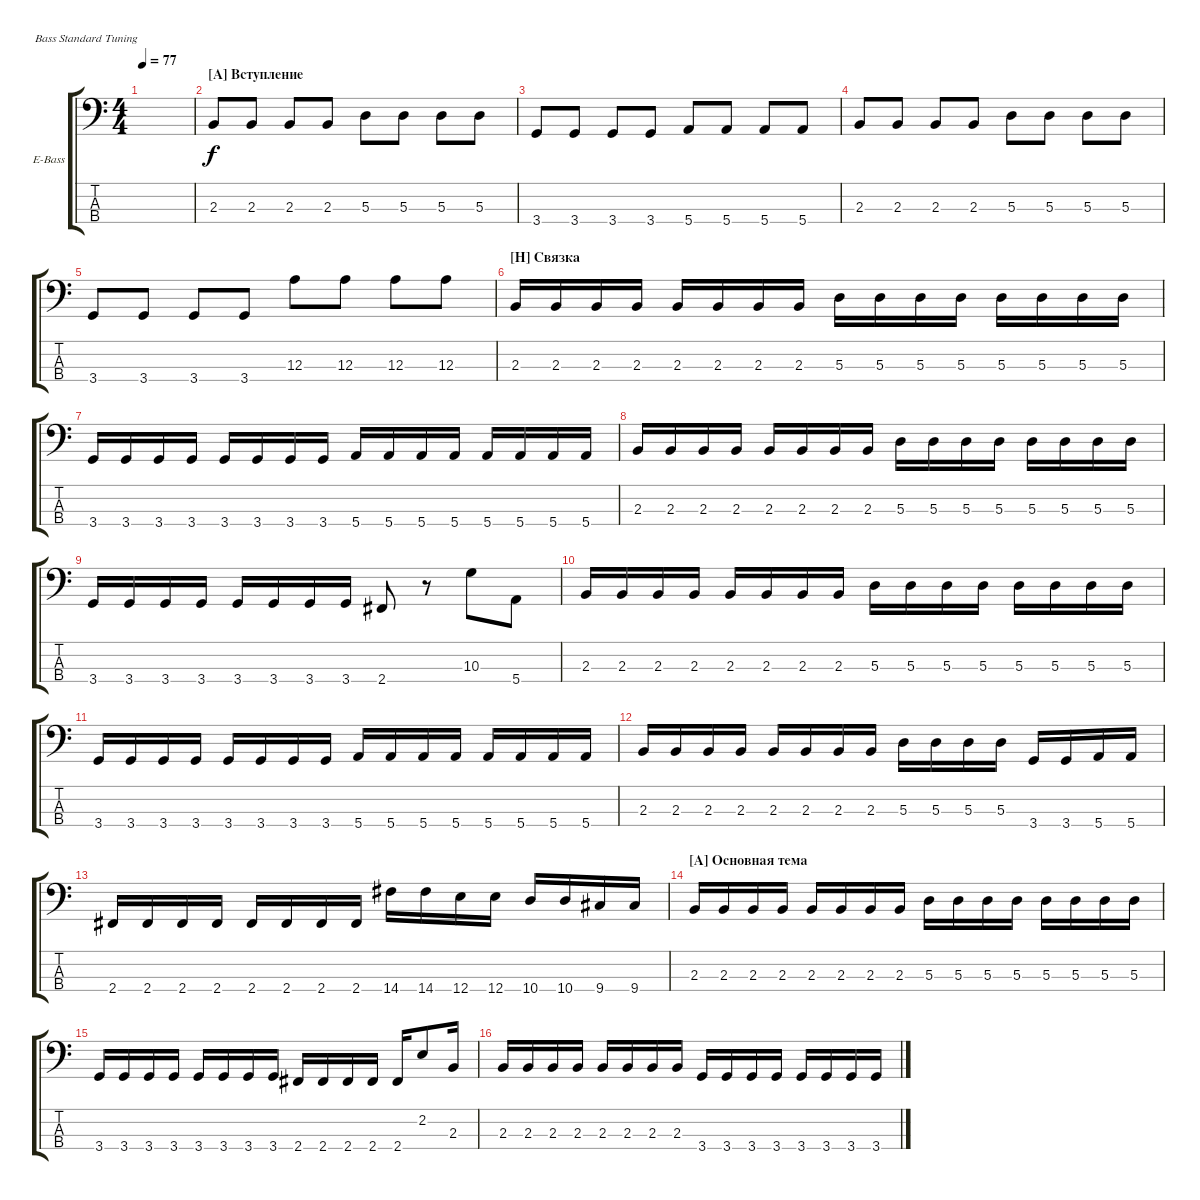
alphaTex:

\bracketExtendMode groupsimilarinstruments
\firstSystemTrackNameOrientation horizontal
\otherSystemsTrackNameOrientation horizontal
\track ("Electric Bass" "E-Bass") {instrument electricbassfinger}
\staff {score tabs}
\tuning (G2 D2 A1 E1)
\ts (4 4)
\tempo 77
\clef f4
\scale
0.487395
\ks c
|
\section ("A" "Вступление")
\scale
0.256303 2.3.8 2.3.8 2.3.8 2.3.8 5.3.8 5.3.8 5.3.8 5.3.8 |
\scale
0.256303 3.4.8 3.4.8 3.4.8 3.4.8 5.4.8 5.4.8 5.4.8 5.4.8 |
\scale
0.333333 2.3.8 2.3.8 2.3.8 2.3.8 5.3.8 5.3.8 5.3.8 5.3.8 |
\scale
0.333333 3.4.8 3.4.8 3.4.8 3.4.8 12.3.8 12.3.8 12.3.8 12.3.8 |
\section ("H" "Связка")
\scale
0.333333 2.3.16 2.3.16 2.3.16 2.3.16 2.3.16 2.3.16 2.3.16 2.3.16 5.3.16 5.3.16 5.3.16 5.3.16 5.3.16 5.3.16 5.3.16 5.3.16 |
\scale
0.333333 3.4.16 3.4.16 3.4.16 3.4.16 3.4.16 3.4.16 3.4.16 3.4.16 5.4.16 5.4.16 5.4.16 5.4.16 5.4.16 5.4.16 5.4.16 5.4.16 |
\scale
0.333333 2.3.16 2.3.16 2.3.16 2.3.16 2.3.16 2.3.16 2.3.16 2.3.16 5.3.16 5.3.16 5.3.16 5.3.16 5.3.16 5.3.16 5.3.16 5.3.16 |
\scale
0.333333 3.4.16 3.4.16 3.4.16 3.4.16 3.4.16 3.4.16 3.4.16 3.4.16 2.4.8 r.8 10.3.8 5.4.8 |
\scale
0.333333 2.3.16 2.3.16 2.3.16 2.3.16 2.3.16 2.3.16 2.3.16 2.3.16 5.3.16 5.3.16 5.3.16 5.3.16 5.3.16 5.3.16 5.3.16 5.3.16 |
\scale
0.333333 3.4.16 3.4.16 3.4.16 3.4.16 3.4.16 3.4.16 3.4.16 3.4.16 5.4.16 5.4.16 5.4.16 5.4.16 5.4.16 5.4.16 5.4.16 5.4.16 |
\scale
0.333333 2.3.16 2.3.16 2.3.16 2.3.16 2.3.16 2.3.16 2.3.16 2.3.16 5.3.16 5.3.16 5.3.16 5.3.16 3.4.16 3.4.16 5.4.16 5.4.16 |
\scale
0.333333 2.4.16 2.4.16 2.4.16 2.4.16 2.4.16 2.4.16 2.4.16 2.4.16 14.4.16 14.4.16 12.4.16 12.4.16 10.4.16 10.4.16 9.4.16 9.4.16 |
\section ("A" "Основная тема")
\scale
0.333333 2.3.16 2.3.16 2.3.16 2.3.16 2.3.16 2.3.16 2.3.16 2.3.16 5.3.16 5.3.16 5.3.16 5.3.16 5.3.16 5.3.16 5.3.16 5.3.16 |
\scale
0.333333 3.4.16 3.4.16 3.4.16 3.4.16 3.4.16 3.4.16 3.4.16 3.4.16 2.4.16 2.4.16 2.4.16 2.4.16 2.4.16 2.2.8 2.3.16 |
\scale
0.333333 2.3.16 2.3.16 2.3.16 2.3.16 2.3.16 2.3.16 2.3.16 2.3.16 3.4.16 3.4.16 3.4.16 3.4.16 3.4.16 3.4.16 3.4.16 3.4.16
